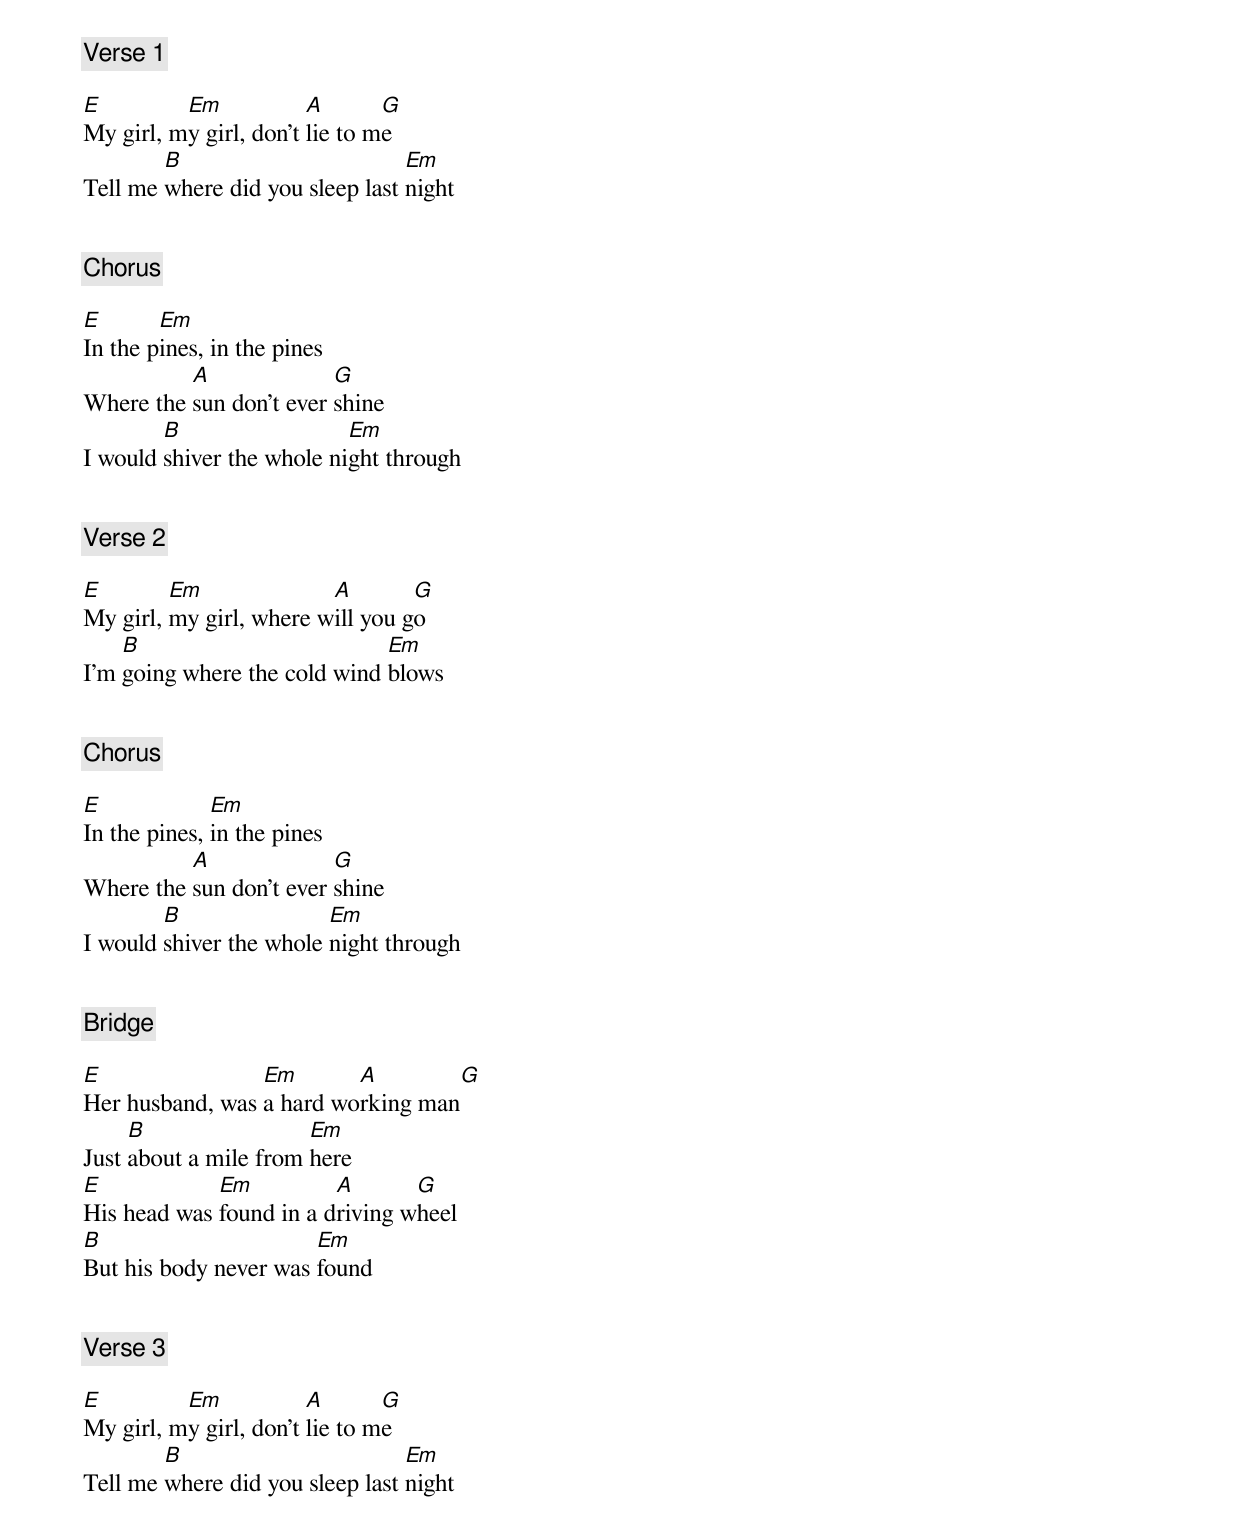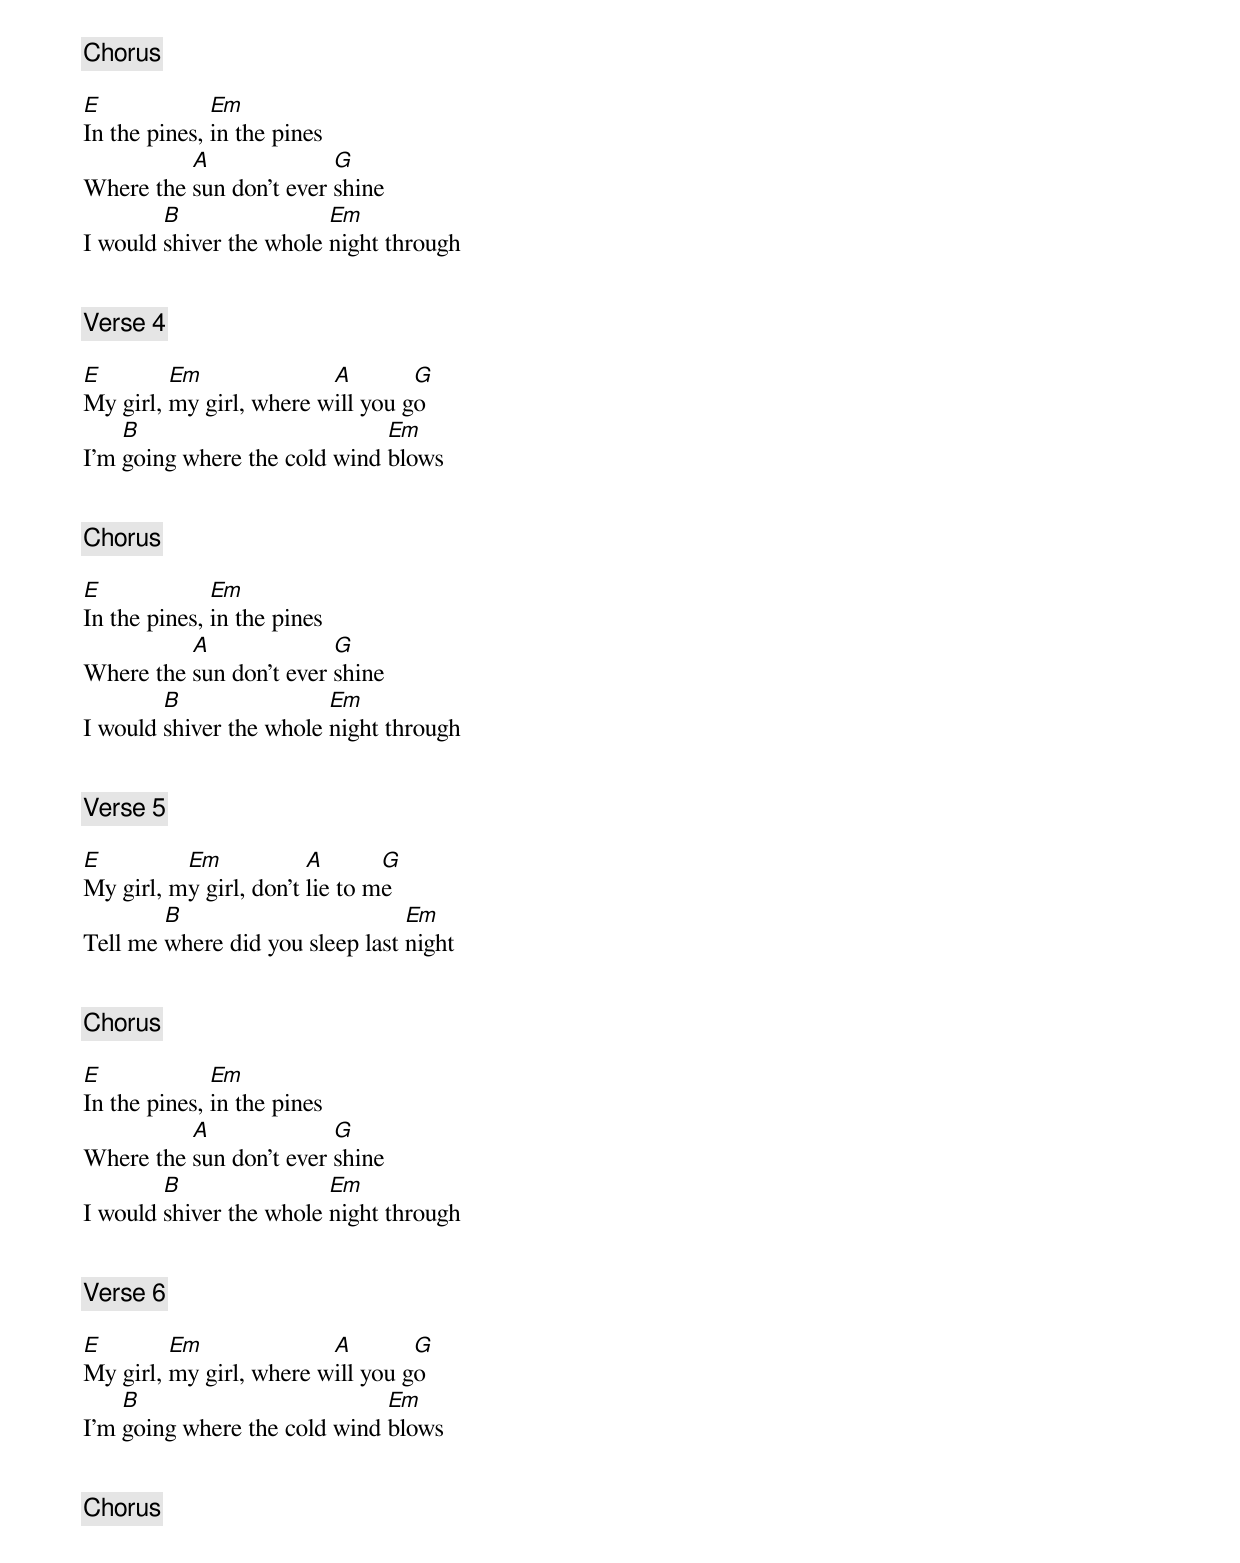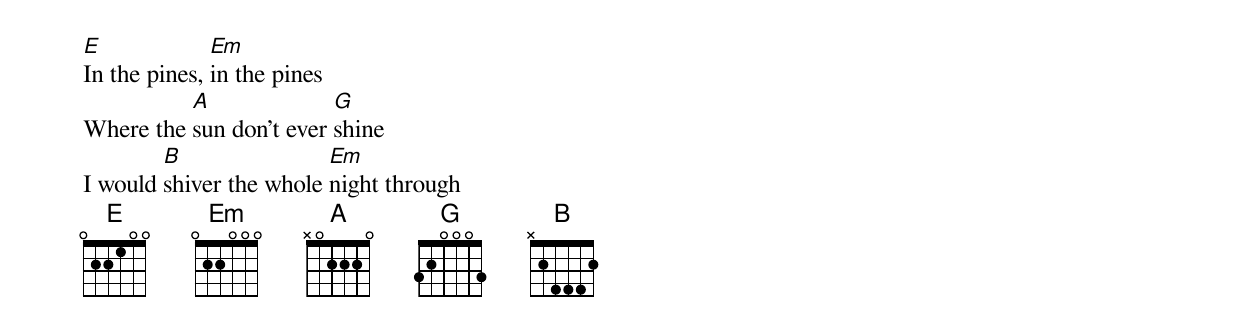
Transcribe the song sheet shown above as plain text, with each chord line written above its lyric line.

[Verse 1]

E         Em            A       G
My girl, my girl, don't lie to me
        B                        Em
Tell me where did you sleep last night


[Chorus]

E       Em
In the pines, in the pines
          A              G
Where the sun don't ever shine
        B                  Em
I would shiver the whole night through


[Verse 2]

E        Em              A        G
My girl, my girl, where will you go
    B                         Em
I'm going where the cold wind blows


[Chorus]

E             Em
In the pines, in the pines
          A              G
Where the sun don't ever shine
        B                Em
I would shiver the whole night through


[Bridge]

E                Em       A            G
Her husband, was a hard working man
     B                 Em
Just about a mile from here
E            Em          A       G
His head was found in a driving wheel
B                      Em
But his body never was found


[Verse 3]

E         Em            A       G
My girl, my girl, don't lie to me
        B                        Em
Tell me where did you sleep last night


[Chorus]

E             Em
In the pines, in the pines
          A              G
Where the sun don't ever shine
        B                Em
I would shiver the whole night through


[Verse 4]

E        Em              A        G
My girl, my girl, where will you go
    B                         Em
I'm going where the cold wind blows


[Chorus]

E             Em
In the pines, in the pines
          A              G
Where the sun don't ever shine
        B                Em
I would shiver the whole night through


[Verse 5]

E         Em            A       G
My girl, my girl, don't lie to me
        B                        Em
Tell me where did you sleep last night


[Chorus]

E             Em
In the pines, in the pines
          A              G
Where the sun don't ever shine
        B                Em
I would shiver the whole night through


[Verse 6]

E        Em              A        G
My girl, my girl, where will you go
    B                         Em
I'm going where the cold wind blows


[Chorus]

E             Em
In the pines, in the pines
          A              G
Where the sun don't ever shine
        B                Em
I would shiver the whole night through
